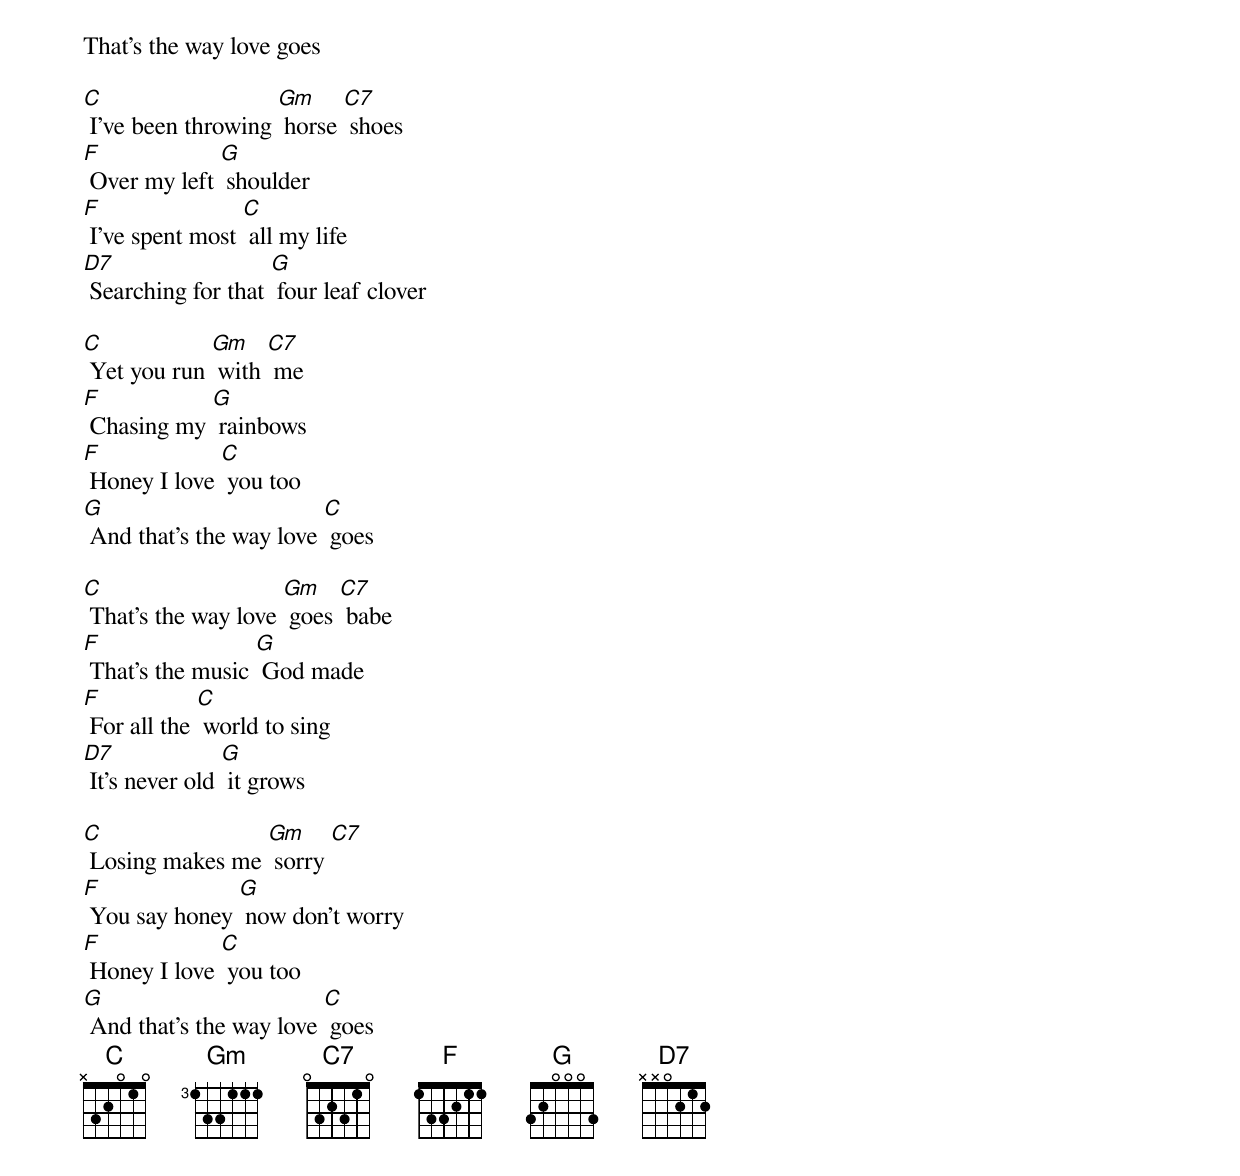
That's the way love goes

[C] I've been throwing [Gm] horse [C7] shoes
[F] Over my left [G] shoulder
[F] I've spent most [C] all my life
[D7] Searching for that [G] four leaf clover

[C] Yet you run [Gm] with [C7] me
[F] Chasing my [G] rainbows
[F] Honey I love [C] you too
[G] And that's the way love [C] goes

[C] That's the way love [Gm] goes [C7] babe
[F] That's the music [G] God made
[F] For all the [C] world to sing
[D7] It's never old [G] it grows

[C] Losing makes me [Gm] sorry [C7]
[F] You say honey [G] now don't worry
[F] Honey I love [C] you too
[G] And that's the way love [C] goes
